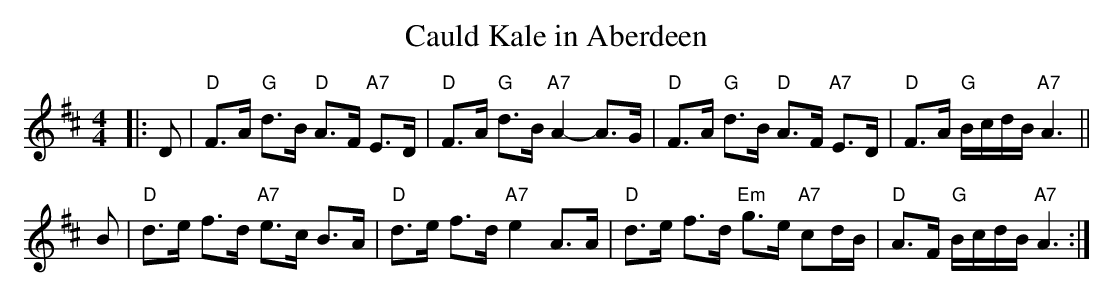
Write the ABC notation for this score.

X:1
T: Cauld Kale in Aberdeen
M: 4/4
L: 1/8
K: D
|: D \
| "D"F>A "G"d>B "D"A>F "A7"E>D | "D"F>A "G"d>B "A7"A2- A>G \
|  "D"F>A "G"d>B "D"A>F "A7"E>D | "D"F>A "G"B/c/d/B/ "A7"A3 ||
B \
| "D"d>e f>d "A7"e>c B>A | "D"d>e f>d "A7"e2 A>A \
|  "D"d>e f>d "Em"g>e "A7"cd/B/ | "D"A>F "G"B/c/d/B/ "A7"A3 :|
